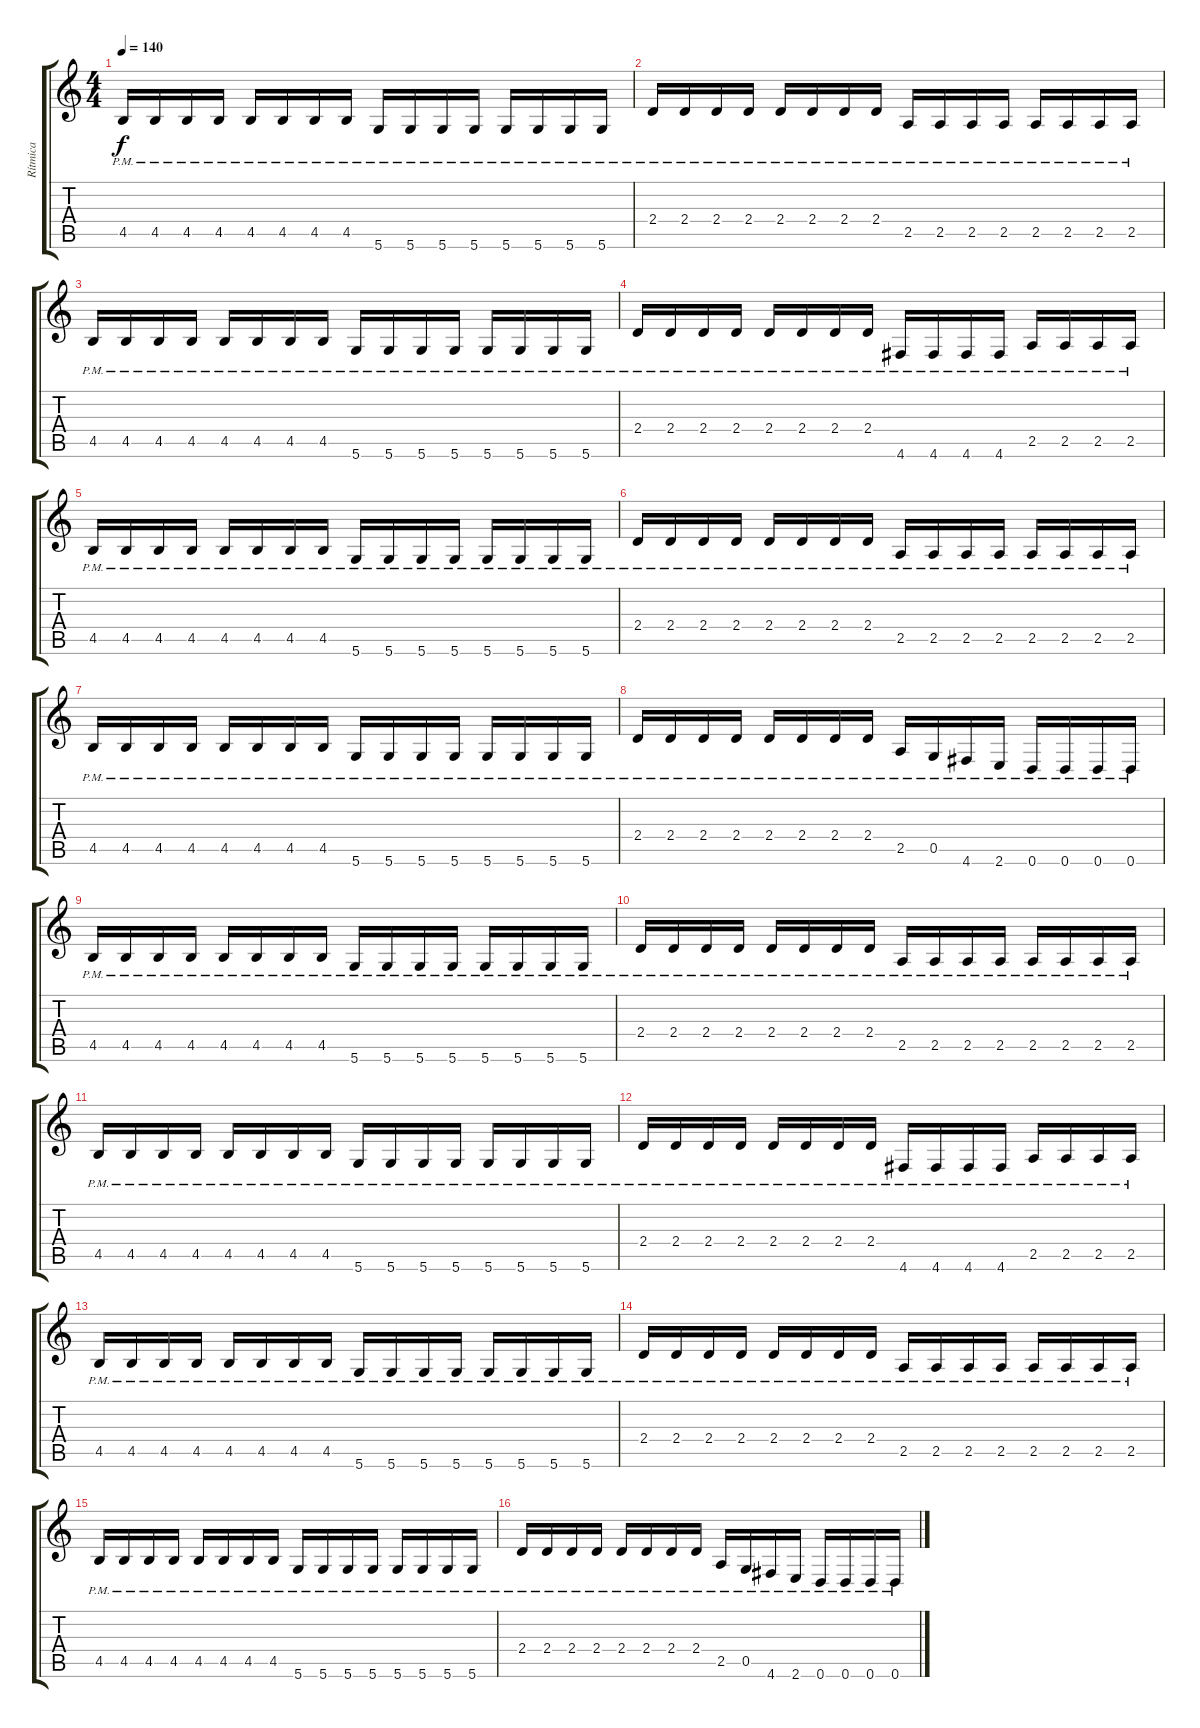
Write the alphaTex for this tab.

\track ("Rítmica" "Rítmica") {instrument distortionguitar}
\staff {score tabs}
\tuning (D4 A3 F3 C3 G2 D2) {hide}
\ts (4 4)
\tempo 140
\clef g2
\ks c
4.5{pm}.16{dy f} 4.5{pm}.16 4.5{pm}.16 4.5{pm}.16 4.5{pm}.16 4.5{pm}.16 4.5{pm}.16 4.5{pm}.16 5.6{pm}.16 5.6{pm}.16 5.6{pm}.16 5.6{pm}.16 5.6{pm}.16 5.6{pm}.16 5.6{pm}.16 5.6{pm}.16 |
2.4{pm}.16 2.4{pm}.16 2.4{pm}.16 2.4{pm}.16 2.4{pm}.16 2.4{pm}.16 2.4{pm}.16 2.4{pm}.16 2.5{pm}.16 2.5{pm}.16 2.5{pm}.16 2.5{pm}.16 2.5{pm}.16 2.5{pm}.16 2.5{pm}.16 2.5{pm}.16 |
4.5{pm}.16 4.5{pm}.16 4.5{pm}.16 4.5{pm}.16 4.5{pm}.16 4.5{pm}.16 4.5{pm}.16 4.5{pm}.16 5.6{pm}.16 5.6{pm}.16 5.6{pm}.16 5.6{pm}.16 5.6{pm}.16 5.6{pm}.16 5.6{pm}.16 5.6{pm}.16 |
2.4{pm}.16 2.4{pm}.16 2.4{pm}.16 2.4{pm}.16 2.4{pm}.16 2.4{pm}.16 2.4{pm}.16 2.4{pm}.16 4.6{pm}.16 4.6{pm}.16 4.6{pm}.16 4.6{pm}.16 2.5{pm}.16 2.5{pm}.16 2.5{pm}.16 2.5{pm}.16 |
4.5{pm}.16 4.5{pm}.16 4.5{pm}.16 4.5{pm}.16 4.5{pm}.16 4.5{pm}.16 4.5{pm}.16 4.5{pm}.16 5.6{pm}.16 5.6{pm}.16 5.6{pm}.16 5.6{pm}.16 5.6{pm}.16 5.6{pm}.16 5.6{pm}.16 5.6{pm}.16 |
2.4{pm}.16 2.4{pm}.16 2.4{pm}.16 2.4{pm}.16 2.4{pm}.16 2.4{pm}.16 2.4{pm}.16 2.4{pm}.16 2.5{pm}.16 2.5{pm}.16 2.5{pm}.16 2.5{pm}.16 2.5{pm}.16 2.5{pm}.16 2.5{pm}.16 2.5{pm}.16 |
4.5{pm}.16 4.5{pm}.16 4.5{pm}.16 4.5{pm}.16 4.5{pm}.16 4.5{pm}.16 4.5{pm}.16 4.5{pm}.16 5.6{pm}.16 5.6{pm}.16 5.6{pm}.16 5.6{pm}.16 5.6{pm}.16 5.6{pm}.16 5.6{pm}.16 5.6{pm}.16 |
2.4{pm}.16 2.4{pm}.16 2.4{pm}.16 2.4{pm}.16 2.4{pm}.16 2.4{pm}.16 2.4{pm}.16 2.4{pm}.16 2.5{pm}.16 0.5{pm}.16 4.6{pm}.16 2.6{pm}.16 0.6{pm}.16 0.6{pm}.16 0.6{pm}.16 0.6{pm}.16 |
4.5{pm}.16 4.5{pm}.16 4.5{pm}.16 4.5{pm}.16 4.5{pm}.16 4.5{pm}.16 4.5{pm}.16 4.5{pm}.16 5.6{pm}.16 5.6{pm}.16 5.6{pm}.16 5.6{pm}.16 5.6{pm}.16 5.6{pm}.16 5.6{pm}.16 5.6{pm}.16 |
2.4{pm}.16 2.4{pm}.16 2.4{pm}.16 2.4{pm}.16 2.4{pm}.16 2.4{pm}.16 2.4{pm}.16 2.4{pm}.16 2.5{pm}.16 2.5{pm}.16 2.5{pm}.16 2.5{pm}.16 2.5{pm}.16 2.5{pm}.16 2.5{pm}.16 2.5{pm}.16 |
4.5{pm}.16 4.5{pm}.16 4.5{pm}.16 4.5{pm}.16 4.5{pm}.16 4.5{pm}.16 4.5{pm}.16 4.5{pm}.16 5.6{pm}.16 5.6{pm}.16 5.6{pm}.16 5.6{pm}.16 5.6{pm}.16 5.6{pm}.16 5.6{pm}.16 5.6{pm}.16 |
2.4{pm}.16 2.4{pm}.16 2.4{pm}.16 2.4{pm}.16 2.4{pm}.16 2.4{pm}.16 2.4{pm}.16 2.4{pm}.16 4.6{pm}.16 4.6{pm}.16 4.6{pm}.16 4.6{pm}.16 2.5{pm}.16 2.5{pm}.16 2.5{pm}.16 2.5{pm}.16 |
4.5{pm}.16 4.5{pm}.16 4.5{pm}.16 4.5{pm}.16 4.5{pm}.16 4.5{pm}.16 4.5{pm}.16 4.5{pm}.16 5.6{pm}.16 5.6{pm}.16 5.6{pm}.16 5.6{pm}.16 5.6{pm}.16 5.6{pm}.16 5.6{pm}.16 5.6{pm}.16 |
2.4{pm}.16 2.4{pm}.16 2.4{pm}.16 2.4{pm}.16 2.4{pm}.16 2.4{pm}.16 2.4{pm}.16 2.4{pm}.16 2.5{pm}.16 2.5{pm}.16 2.5{pm}.16 2.5{pm}.16 2.5{pm}.16 2.5{pm}.16 2.5{pm}.16 2.5{pm}.16 |
4.5{pm}.16 4.5{pm}.16 4.5{pm}.16 4.5{pm}.16 4.5{pm}.16 4.5{pm}.16 4.5{pm}.16 4.5{pm}.16 5.6{pm}.16 5.6{pm}.16 5.6{pm}.16 5.6{pm}.16 5.6{pm}.16 5.6{pm}.16 5.6{pm}.16 5.6{pm}.16 |
2.4{pm}.16 2.4{pm}.16 2.4{pm}.16 2.4{pm}.16 2.4{pm}.16 2.4{pm}.16 2.4{pm}.16 2.4{pm}.16 2.5{pm}.16 0.5{pm}.16 4.6{pm}.16 2.6{pm}.16 0.6{pm}.16 0.6{pm}.16 0.6{pm}.16 0.6{pm}.16
